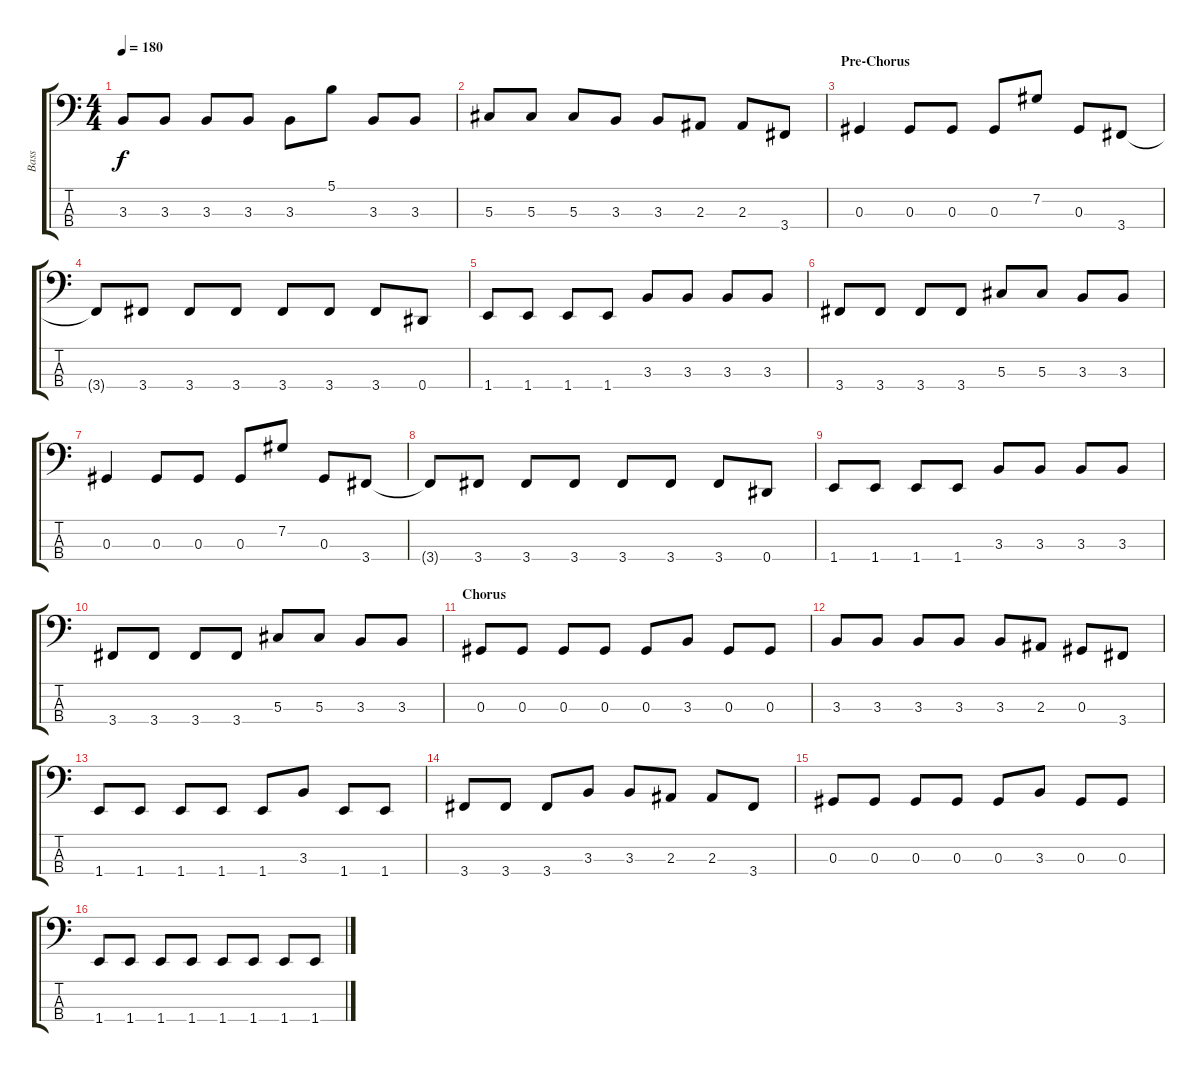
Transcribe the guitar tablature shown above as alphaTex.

\track ("Bass" "Bass") {instrument electricbassfinger}
\staff {score tabs}
\tuning (Gb2 Db2 Ab1 Eb1) {hide}
\ts (4 4)
\tempo 180
\clef f4
\ks c
3.3.8{dy f} 3.3.8 3.3.8 3.3.8 3.3.8 5.1.8 3.3.8 3.3.8 |
5.3.8 5.3.8 5.3.8 3.3.8 3.3.8 2.3.8 2.3.8 3.4.8 |
\section ("" "Pre-Chorus")
0.3.4 0.3.8 0.3.8 0.3.8 7.2.8 0.3.8 3.4.8 |
3.4{t}.8 3.4.8 3.4.8 3.4.8 3.4.8 3.4.8 3.4.8 0.4.8 |
1.4.8 1.4.8 1.4.8 1.4.8 3.3.8 3.3.8 3.3.8 3.3.8 |
3.4.8 3.4.8 3.4.8 3.4.8 5.3.8 5.3.8 3.3.8 3.3.8 |
0.3.4 0.3.8 0.3.8 0.3.8 7.2.8 0.3.8 3.4.8 |
3.4{t}.8 3.4.8 3.4.8 3.4.8 3.4.8 3.4.8 3.4.8 0.4.8 |
1.4.8 1.4.8 1.4.8 1.4.8 3.3.8 3.3.8 3.3.8 3.3.8 |
3.4.8 3.4.8 3.4.8 3.4.8 5.3.8 5.3.8 3.3.8 3.3.8 |
\section ("" "Chorus")
0.3.8 0.3.8 0.3.8 0.3.8 0.3.8 3.3.8 0.3.8 0.3.8 |
3.3.8 3.3.8 3.3.8 3.3.8 3.3.8 2.3.8 0.3.8 3.4.8 |
1.4.8 1.4.8 1.4.8 1.4.8 1.4.8 3.3.8 1.4.8 1.4.8 |
3.4.8 3.4.8 3.4.8 3.3.8 3.3.8 2.3.8 2.3.8 3.4.8 |
0.3.8 0.3.8 0.3.8 0.3.8 0.3.8 3.3.8 0.3.8 0.3.8 |
1.4.8 1.4.8 1.4.8 1.4.8 1.4.8 1.4.8 1.4.8 1.4.8
